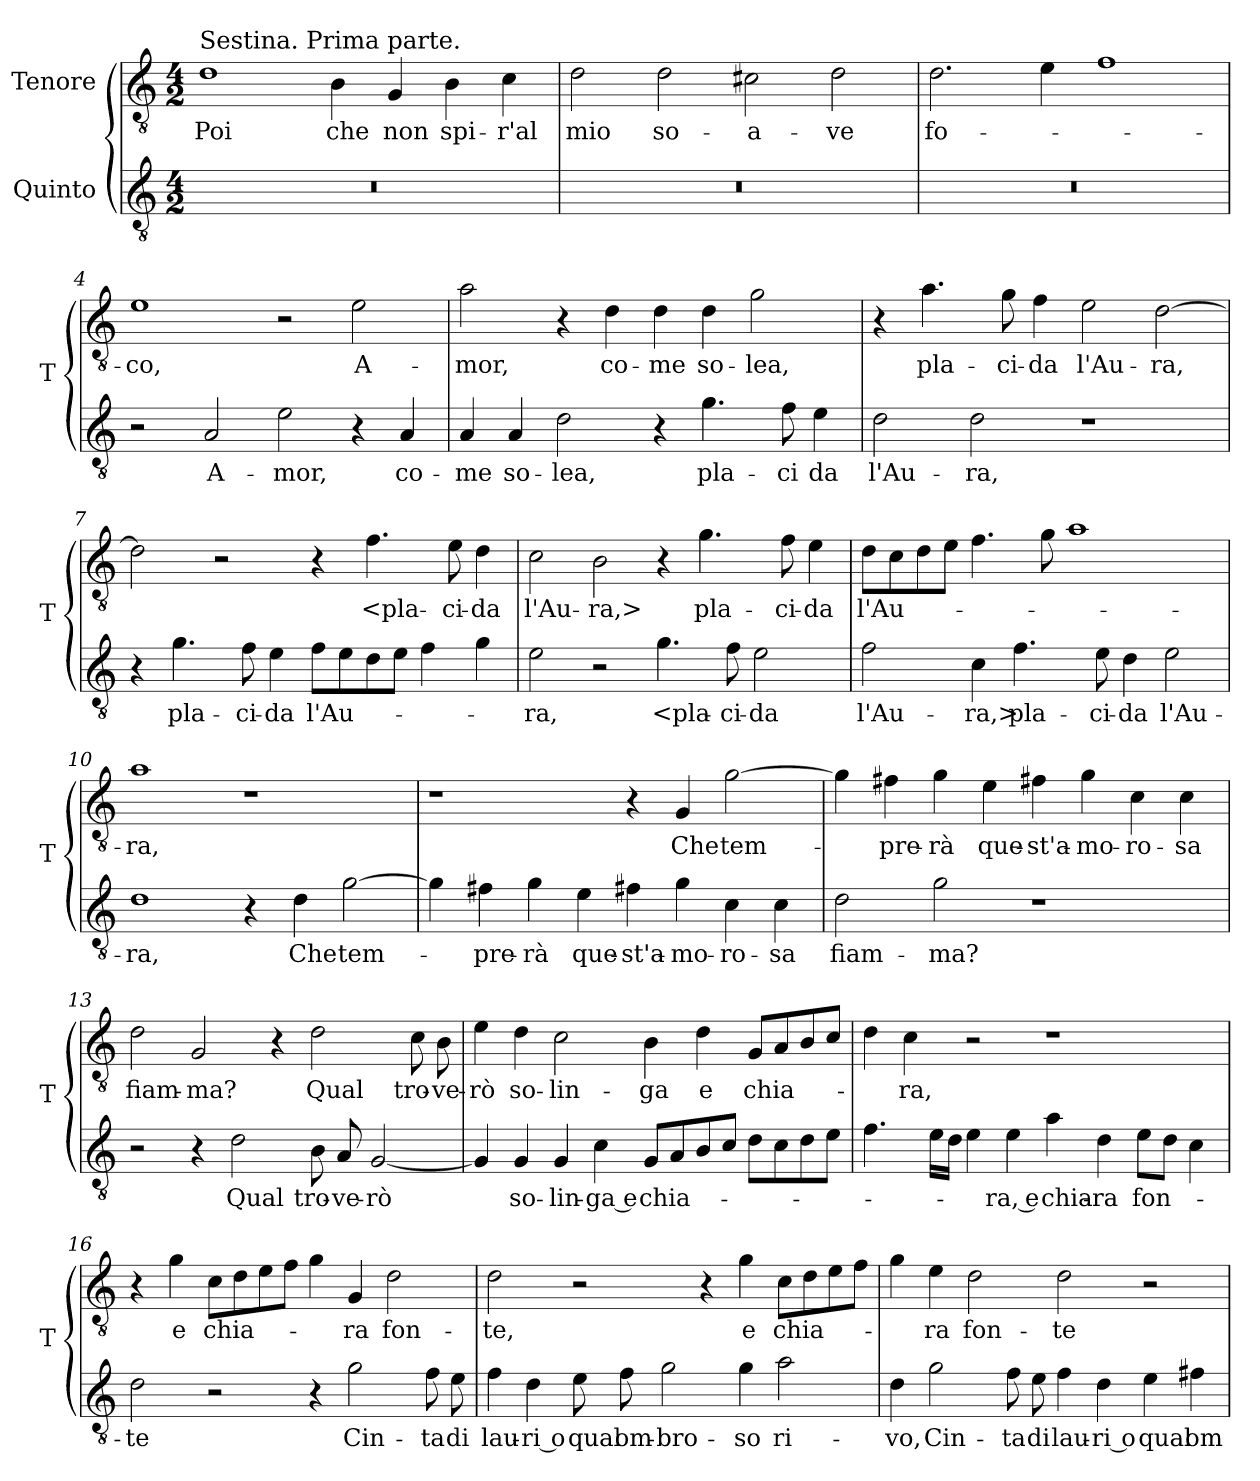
**kern	**text	**kern	**text
*part2	*part2	*part1	*part1
*staff2	*staff2	*staff1	*staff1
*I"Quinto	*	*I"Tenore	*
*	*	*I'T	*
*clefGv2	*	*clefGv2	*
*k[]	*	*k[]	*
*M4/2	*	*M4/2	*
=1	=1	=1	=1
!	!	!LO:TX:a:t=Sestina. Prima parte.	!
0r	.	1d	Poi
.	.	4B	che
.	.	4G	non
.	.	4B	spi-
.	.	4c	-r'al
=2	=2	=2	=2
0r	.	2d	mio
.	.	2d	so-
.	.	2c#X	-a-
.	.	2d	-ve
=3	=3	=3	=3
0r	.	2.d	fo-
.	.	4e	.
.	.	1f	.
=4	=4	=4	=4
2r	.	1e	-co,
2A	A-	.	.
2e	-mor,	2r	.
4r	.	2e	A-
4A	co-	.	.
=5	=5	=5	=5
4A	-me	2a	-mor,
4A	so-	.	.
2d	-lea,	4r	.
.	.	4d	co-
4r	.	4d	-me
4.g	pla-	4d	so-
.	.	2g	-lea,
8f	-ci	.	.
4e	da	.	.
=6	=6	=6	=6
2d	l'Au-	4r	.
.	.	4.a	pla-
2d	-ra,	.	.
.	.	8g	-ci-
.	.	4f	-da
1r	.	2e	l'Au-
.	.	[2d	-ra,
=7	=7	=7	=7
4r	.	2d]	.
4.g	pla-	.	.
.	.	2r	.
8f	-ci-	.	.
4e	-da	.	.
8fL	l'Au-	4r	.
8e	.	.	.
8d	.	4.f	<pla-
8eJ	.	.	.
4f	.	.	.
.	.	8e	-ci-
4g	.	4d	-da
=8	=8	=8	=8
2e	-ra,	2c	l'Au-
2r	.	2B	-ra,>
4.g	<pla-	4r	.
.	.	4.g	pla-
8f	-ci-	.	.
2e	-da	.	.
.	.	8f	-ci-
.	.	4e	-da
=9	=9	=9	=9
2f	l'Au-	8dL	l'Au-
.	.	8c	.
.	.	8d	.
.	.	8eJ	.
4c	-ra,>	4.f	.
4.f	pla-	.	.
.	.	8g	.
.	.	1a	.
8e	-ci-	.	.
4d	-da	.	.
2e	l'Au-	.	.
=10	=10	=10	=10
1d	-ra,	1a	-ra,
4r	.	1r	.
4d	Che	.	.
[2g	tem-	.	.
=11	=11	=11	=11
4g]	.	1r	.
4f#X	-pre-	.	.
4g	-rà	.	.
4e	que-	.	.
4f#X	-st'a-	4r	.
4g	-mo-	4G	Che
4c	-ro-	[2g	tem-
4c	-sa	.	.
=12	=12	=12	=12
2d	fiam-	4g]	.
.	.	4f#X	-pre-
2g	-ma?	4g	-rà
.	.	4e	que-
1r	.	4f#X	-st'a-
.	.	4g	-mo-
.	.	4c	-ro-
.	.	4c	-sa
=13	=13	=13	=13
2r	.	2d	fiam-
4r	.	2G	-ma?
2d	Qual	.	.
.	.	4r	.
8B	tro-	2d	Qual
8A	-ve-	.	.
[2G	-rò	.	.
.	.	8c	tro-
.	.	8B	-ve-
=14	=14	=14	=14
4G]	.	4e	-rò
4G	so-	4d	so-
4G	-lin-	2c	-lin-
4c	-ga e	.	.
8GL	chia-	4B	-ga
8A	.	.	.
8B	.	4d	e
8cJ	.	.	.
8dL	.	8GL	chia-
8c	.	8A	.
8d	.	8B	.
8eJ	.	8cJ	.
=15	=15	=15	=15
4.f	.	4d	.
.	.	4c	-ra,
16eLL	.	.	.
16dJJ	.	.	.
4e	.	2r	.
4e	-ra, e	.	.
4a	chia-	1r	.
4d	-ra	.	.
8eL	fon-	.	.
8dJ	.	.	.
4c	.	.	.
=16	=16	=16	=16
2d	-te	4r	.
.	.	4g	e
2r	.	8cL	chia-
.	.	8d	.
.	.	8e	.
.	.	8fJ	.
4r	.	4g	.
2g	Cin-	4G	-ra
.	.	2d	fon-
8f	-ta	.	.
8e	di	.	.
=17	=17	=17	=17
4f	lau-	2d	-te,
4d	-ri o	.	.
8e	qual	2r	.
8f	om-	.	.
2g	-bro-	.	.
.	.	4r	.
4g	-so	4g	e
2a	ri-	8cL	chia-
.	.	8d	.
.	.	8e	.
.	.	8fJ	.
=18	=18	=18	=18
4d	-vo,	4g	.
2g	Cin-	4e	-ra
.	.	2d	fon-
8f	-ta	.	.
8e	di	.	.
4f	lau-	2d	-te
4d	-ri o	.	.
4e	qual	2r	.
4f#X	om-	.	.
=	=	=	=
*-	*-	*-	*-
